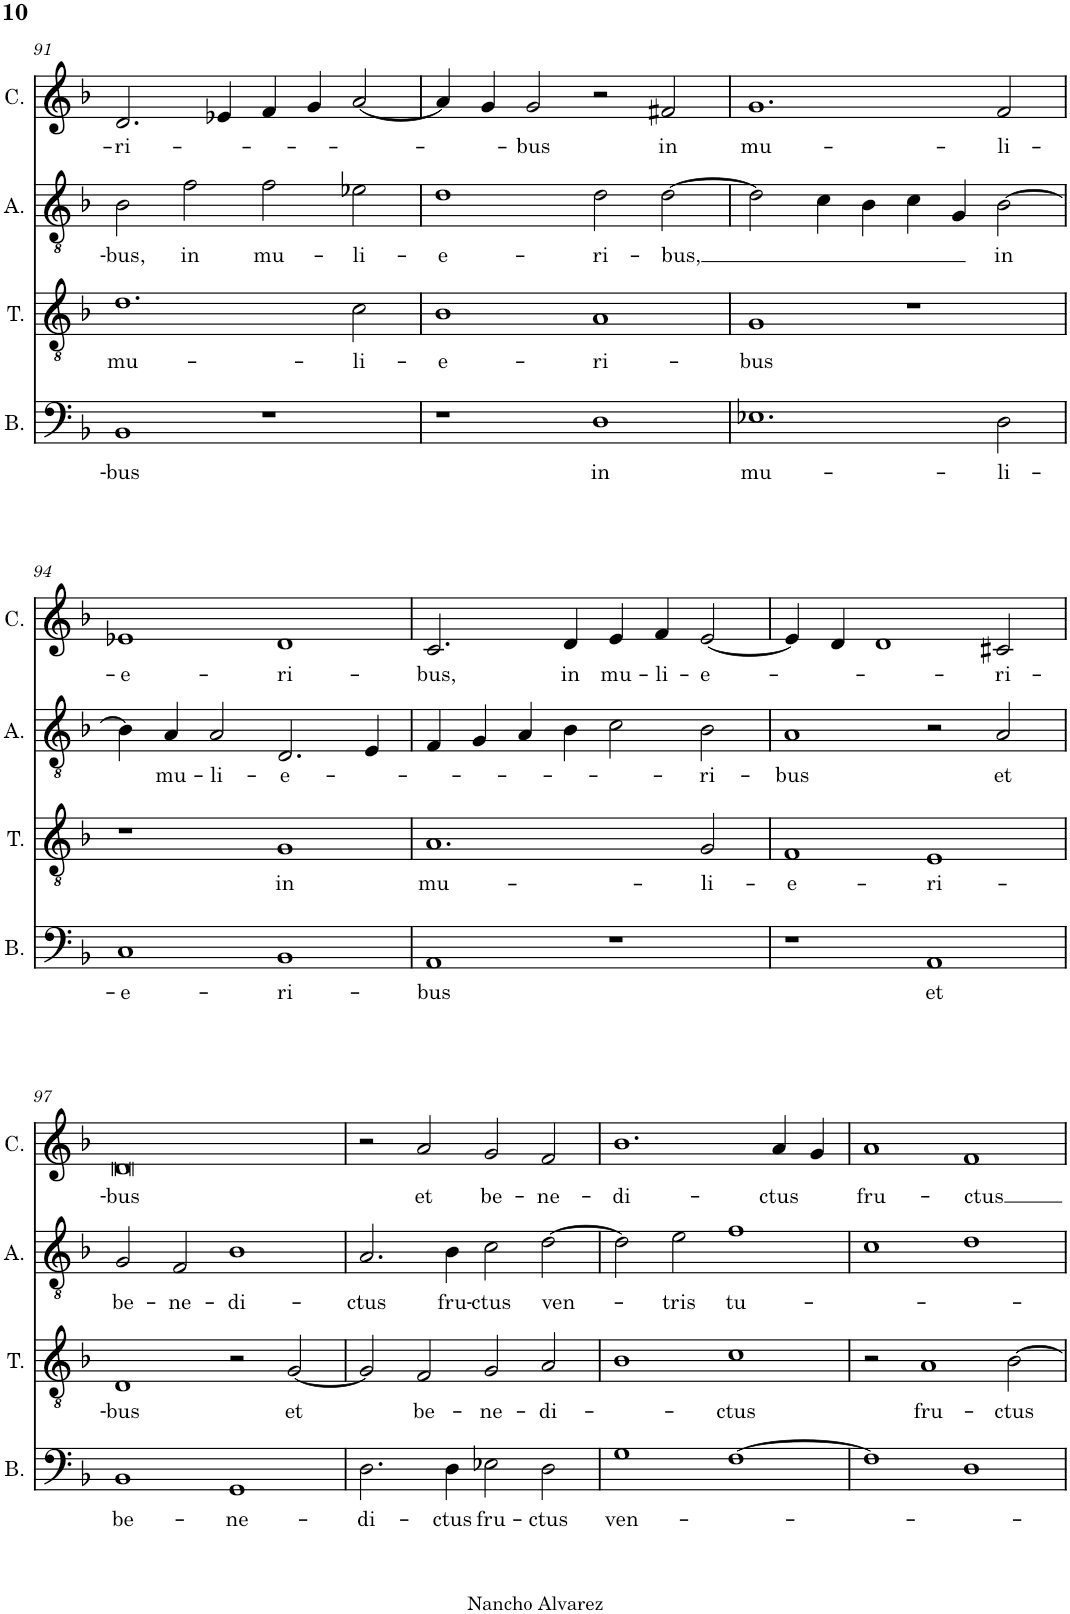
**kern	**text	**kern	**text	**kern	**text	**kern	**text
*part4	*part4	*part3	*part3	*part2	*part2	*part1	*part1
*staff4	*staff4	*staff3	*staff3	*staff2	*staff2	*staff1	*staff1
*I"Bassus	*	*I"Tenor	*	*I"Altus	*	*I"Cantus	*
*I'B.	*	*I'T.	*	*I'A.	*	*I'C.	*
!!LO:PB:g=z
*clefF4	*	*clefGv2	*	*clefGv2	*	*clefG2	*
*k[b-]	*	*k[b-]	*	*k[b-]	*	*k[b-]	*
*M4/2	*	*M4/2	*	*M4/2	*	*M4/2	*
=91	=91	=91	=91	=91	=91	=91	=91
!	!LO:LY:b	!	!LO:LY:b	!	!LO:LY:b	!	!LO:LY:b
1BB-	-bus	1.d	mu-	2B-\	-bus,	2.d/	-ri-
!	!	!	!	!	!LO:LY:b	!	!
.	.	.	.	2f\	in	.	.
.	.	.	.	.	.	4e-X/	.
!	!	!	!	!	!LO:LY:b	!	!
1r	.	.	.	2f\	mu-	4f/	.
.	.	.	.	.	.	4g/	.
!	!	!	!LO:LY:b	!	!LO:LY:b	!	!
.	.	2c\	-li-	2e-X\	-li-	[2a/	.
=92	=92	=92	=92	=92	=92	=92	=92
!	!	!	!LO:LY:b	!	!LO:LY:b	!	!
1r	.	1B-	-e-	1d	-e-	4a/]	.
.	.	.	.	.	.	4g/	.
!	!	!	!	!	!	!	!LO:LY:b
.	.	.	.	.	.	2g/	-bus
!	!LO:LY:b	!	!LO:LY:b	!	!LO:LY:b	!	!
1D	in	1A	-ri-	2d\	-ri-	2r	.
!	!	!	!	!	!LO:LY:b	!	!LO:LY:b
.	.	.	.	[2d\	-bus,	2f#X/	in
=93	=93	=93	=93	=93	=93	=93	=93
!	!LO:LY:b	!	!LO:LY:b	!	!	!	!LO:LY:b
1.E-X	mu-	1G	-bus	2d\]	.	1.g	mu-
.	.	.	.	4c\	.	.	.
.	.	.	.	4B-\	.	.	.
.	.	1r	.	4c\	.	.	.
.	.	.	.	4G/	.	.	.
!	!LO:LY:b	!	!	!	!LO:LY:b	!	!LO:LY:b
2D\	-li-	.	.	[2B-\	in	2f/	-li-
!!LO:LB:g=z
=94	=94	=94	=94	=94	=94	=94	=94
!	!LO:LY:b	!	!	!	!	!	!LO:LY:b
1C	-e-	1r	.	4B-\]	.	1e-X	-e-
!	!	!	!	!	!LO:LY:b	!	!
.	.	.	.	4A/	mu-	.	.
!	!	!	!	!	!LO:LY:b	!	!
.	.	.	.	2A/	-li-	.	.
!	!LO:LY:b	!	!LO:LY:b	!	!LO:LY:b	!	!LO:LY:b
1BB-	-ri-	1G	in	2.D/	-e-	1d	-ri-
.	.	.	.	4E/	.	.	.
=95	=95	=95	=95	=95	=95	=95	=95
!	!LO:LY:b	!	!LO:LY:b	!	!	!	!LO:LY:b
1AA	-bus	1.A	mu-	4F/	.	2.c/	-bus,
.	.	.	.	4G/	.	.	.
.	.	.	.	4A/	.	.	.
!	!	!	!	!	!	!	!LO:LY:b
.	.	.	.	4B-\	.	4d/	in
!	!	!	!	!	!	!	!LO:LY:b
1r	.	.	.	2c\	.	4e/	mu-
!	!	!	!	!	!	!	!LO:LY:b
.	.	.	.	.	.	4f/	-li-
!	!	!	!LO:LY:b	!	!LO:LY:b	!	!LO:LY:b
.	.	2G/	-li-	2B-\	-ri-	[2e/	-e-
=96	=96	=96	=96	=96	=96	=96	=96
!	!	!	!LO:LY:b	!	!LO:LY:b	!	!
1r	.	1F	-e-	1A	-bus	4e/]	.
.	.	.	.	.	.	4d/	.
.	.	.	.	.	.	1d	.
!	!LO:LY:b	!	!LO:LY:b	!	!	!	!
1AA	et	1E	-ri-	2r	.	.	.
!	!	!	!	!	!LO:LY:b	!	!LO:LY:b
.	.	.	.	2A/	et	2c#X/	-ri-
!!LO:LB:g=z
=97	=97	=97	=97	=97	=97	=97	=97
!	!LO:LY:b	!	!LO:LY:b	!	!LO:LY:b	!	!LO:LY:b
1BB-	be-	1D	-bus	2G/	be-	0d	-bus
!	!	!	!	!	!LO:LY:b	!	!
.	.	.	.	2F/	-ne-	.	.
!	!LO:LY:b	!	!	!	!LO:LY:b	!	!
1GG	-ne-	2r	.	1B-	-di-	.	.
!	!	!	!LO:LY:b	!	!	!	!
.	.	[2G/	et	.	.	.	.
=98	=98	=98	=98	=98	=98	=98	=98
!	!LO:LY:b	!	!	!	!LO:LY:b	!	!
2.D\	-di-	2G/]	.	2.A/	-ctus	2r	.
!	!	!	!LO:LY:b	!	!	!	!LO:LY:b
.	.	2F/	be-	.	.	2a/	et
!	!LO:LY:b	!	!	!	!LO:LY:b	!	!
4D\	-ctus	.	.	4B-\	fru-	.	.
!	!LO:LY:b	!	!LO:LY:b	!	!LO:LY:b	!	!LO:LY:b
2E-X\	fru-	2G/	-ne-	2c\	-ctus	2g/	be-
!	!LO:LY:b	!	!LO:LY:b	!	!LO:LY:b	!	!LO:LY:b
2D\	-ctus	2A/	-di-	[2d\	ven-	2f/	-ne-
=99	=99	=99	=99	=99	=99	=99	=99
!	!LO:LY:b	!	!	!	!	!	!LO:LY:b
1G	ven-	1B-	.	2d\]	.	1.b-	-di-
!	!	!	!	!	!LO:LY:b	!	!
.	.	.	.	2e\	-tris	.	.
!	!	!	!LO:LY:b	!	!LO:LY:b	!	!
[1F	.	1c	-ctus	1f	tu-	.	.
!	!	!	!	!	!	!	!LO:LY:b
.	.	.	.	.	.	4a/	-ctus
.	.	.	.	.	.	4g/	.
=100	=100	=100	=100	=100	=100	=100	=100
!	!	!	!	!	!	!	!LO:LY:b
1F]	.	2r	.	1c	.	1a	fru-
!	!	!	!LO:LY:b	!	!	!	!
.	.	1A	fru-	.	.	.	.
!	!	!	!	!	!	!	!LO:LY:b
1D	.	.	.	1d	.	1f	-ctus
!	!	!	!LO:LY:b	!	!	!	!
.	.	[2B-\	-ctus	.	.	.	.
=	=	=	=	=	=	=	=
*-	*-	*-	*-	*-	*-	*-	*-
